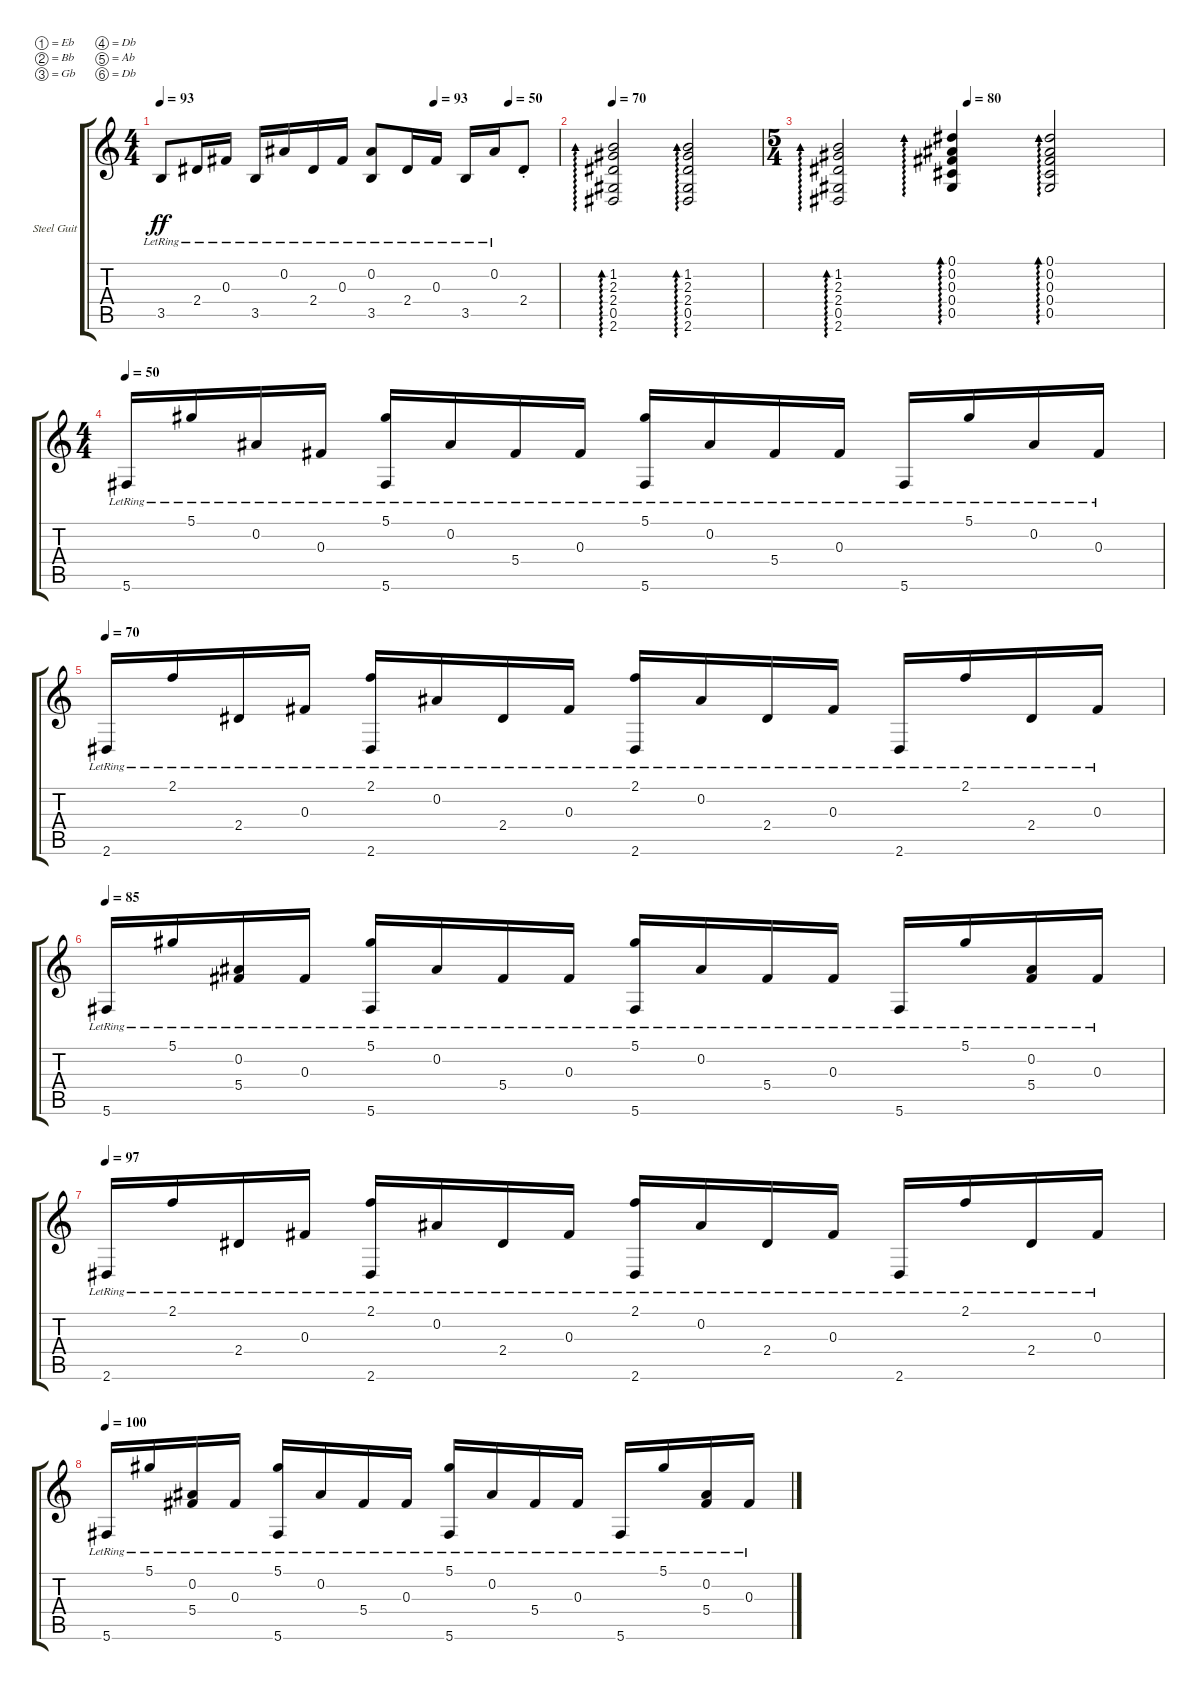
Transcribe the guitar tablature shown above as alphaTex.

\bracketExtendMode groupsimilarinstruments
\firstSystemTrackNameOrientation horizontal
\otherSystemsTrackNameOrientation horizontal
\track ("Steel Guitar" "Steel Guit") {instrument acousticguitarsteel}
\staff {score tabs}
\tuning (Eb4 Bb3 Gb3 Db3 Ab2 Db2)
\ts (4 4)
\tempo 93
\tempo (93 0.6875)
\tempo (50 0.875)
\clef g2
\ks aminor
3.5{lr}.8{dy ff} 2.4{lr}.16 0.3{lr}.16 3.5{lr}.16 0.2{lr}.16 2.4{lr}.16 0.3{lr}.16 (0.2{lr} 3.5{lr}).8 2.4{lr}.16 0.3{lr}.16 3.5{lr}.16 0.2{lr}.16 2.4{st}.8 |
\tempo 70
(1.2 2.3 2.4 0.5 2.6).2{ad 0} (1.2 2.3 2.4 0.5 2.6).2{ad 0} |
\ts (5 4)
\tempo (80 0.4)
(1.2 2.3 2.4 0.5 2.6).2{ad 0} (0.1 0.2 0.3 0.4 0.5).4{ad 0} (0.1 0.2 0.3 0.4 0.5).2{ad 0} |
\ts (4 4)
\tempo 50
\scale
0.535712 5.6{lr}.16 5.1{lr}.16 0.2{lr}.16 0.3{lr}.16 (5.1{lr} 5.6{lr}).16 0.2{lr}.16 5.4{lr}.16 0.3{lr}.16 (5.1{lr} 5.6{lr}).16 0.2{lr}.16 5.4{lr}.16 0.3{lr}.16 5.6{lr}.16 5.1{lr}.16 0.2{lr}.16 0.3{lr}.16 |
\tempo 70
\scale
0.464279 2.6{lr}.16 2.1{lr}.16 2.4{lr}.16 0.3{lr}.16 (2.1{lr} 2.6{lr}).16 0.2{lr}.16 2.4{lr}.16 0.3{lr}.16 (2.1{lr} 2.6{lr}).16 0.2{lr}.16 2.4{lr}.16 0.3{lr}.16 2.6{lr}.16 2.1{lr}.16 2.4{lr}.16 0.3{lr}.16 |
\tempo 85
\scale
0.533019 5.6{lr}.16 5.1{lr}.16 (0.2{lr} 5.4{lr}).16 0.3{lr}.16 (5.1{lr} 5.6{lr}).16 0.2{lr}.16 5.4{lr}.16 0.3{lr}.16 (5.1{lr} 5.6{lr}).16 0.2{lr}.16 5.4{lr}.16 0.3{lr}.16 5.6{lr}.16 5.1{lr}.16 (0.2{lr} 5.4{lr}).16 0.3{lr}.16 |
\tempo 97
\scale
0.466747 2.6{lr}.16 2.1{lr}.16 2.4{lr}.16 0.3{lr}.16 (2.1{lr} 2.6{lr}).16 0.2{lr}.16 2.4{lr}.16 0.3{lr}.16 (2.1{lr} 2.6{lr}).16 0.2{lr}.16 2.4{lr}.16 0.3{lr}.16 2.6{lr}.16 2.1{lr}.16 2.4{lr}.16 0.3{lr}.16 |
\tempo 100
\scale
0.526472 5.6{lr}.16 5.1{lr}.16 (0.2{lr} 5.4{lr}).16 0.3{lr}.16 (5.1{lr} 5.6{lr}).16 0.2{lr}.16 5.4{lr}.16 0.3{lr}.16 (5.1{lr} 5.6{lr}).16 0.2{lr}.16 5.4{lr}.16 0.3{lr}.16 5.6{lr}.16 5.1{lr}.16 (0.2{lr} 5.4{lr}).16 0.3{lr}.16
